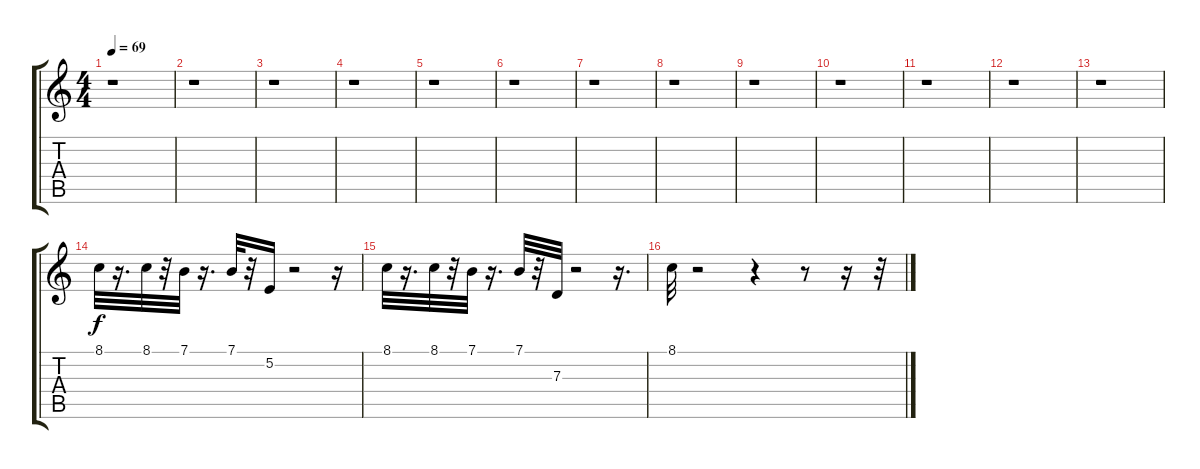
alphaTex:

\track "" {instrument lead4chiff}
\staff {score tabs}
\tuning (E4 B3 G3 D3 A2 E2) {hide}
\ts (4 4)
\tempo 69
\clef g2
\ks c
r.1{dy f} |
r.1 |
r.1 |
r.1 |
r.1 |
r.1 |
r.1 |
r.1 |
r.1 |
r.1 |
r.1 |
r.1 |
r.1 |
8.1.32 r.16{d} 8.1.32 r.32 7.1.32 r.16{d} 7.1.32 r.32 5.2.16 r.2 r.16 |
8.1.32{volume 12 balance 8} r.16{d} 8.1.32 r.32 7.1.32 r.16{d} 7.1.32 r.32 7.3.32 r.2 r.16{d} |
8.1.32 r.2 r.4 r.8 r.16 r.32
